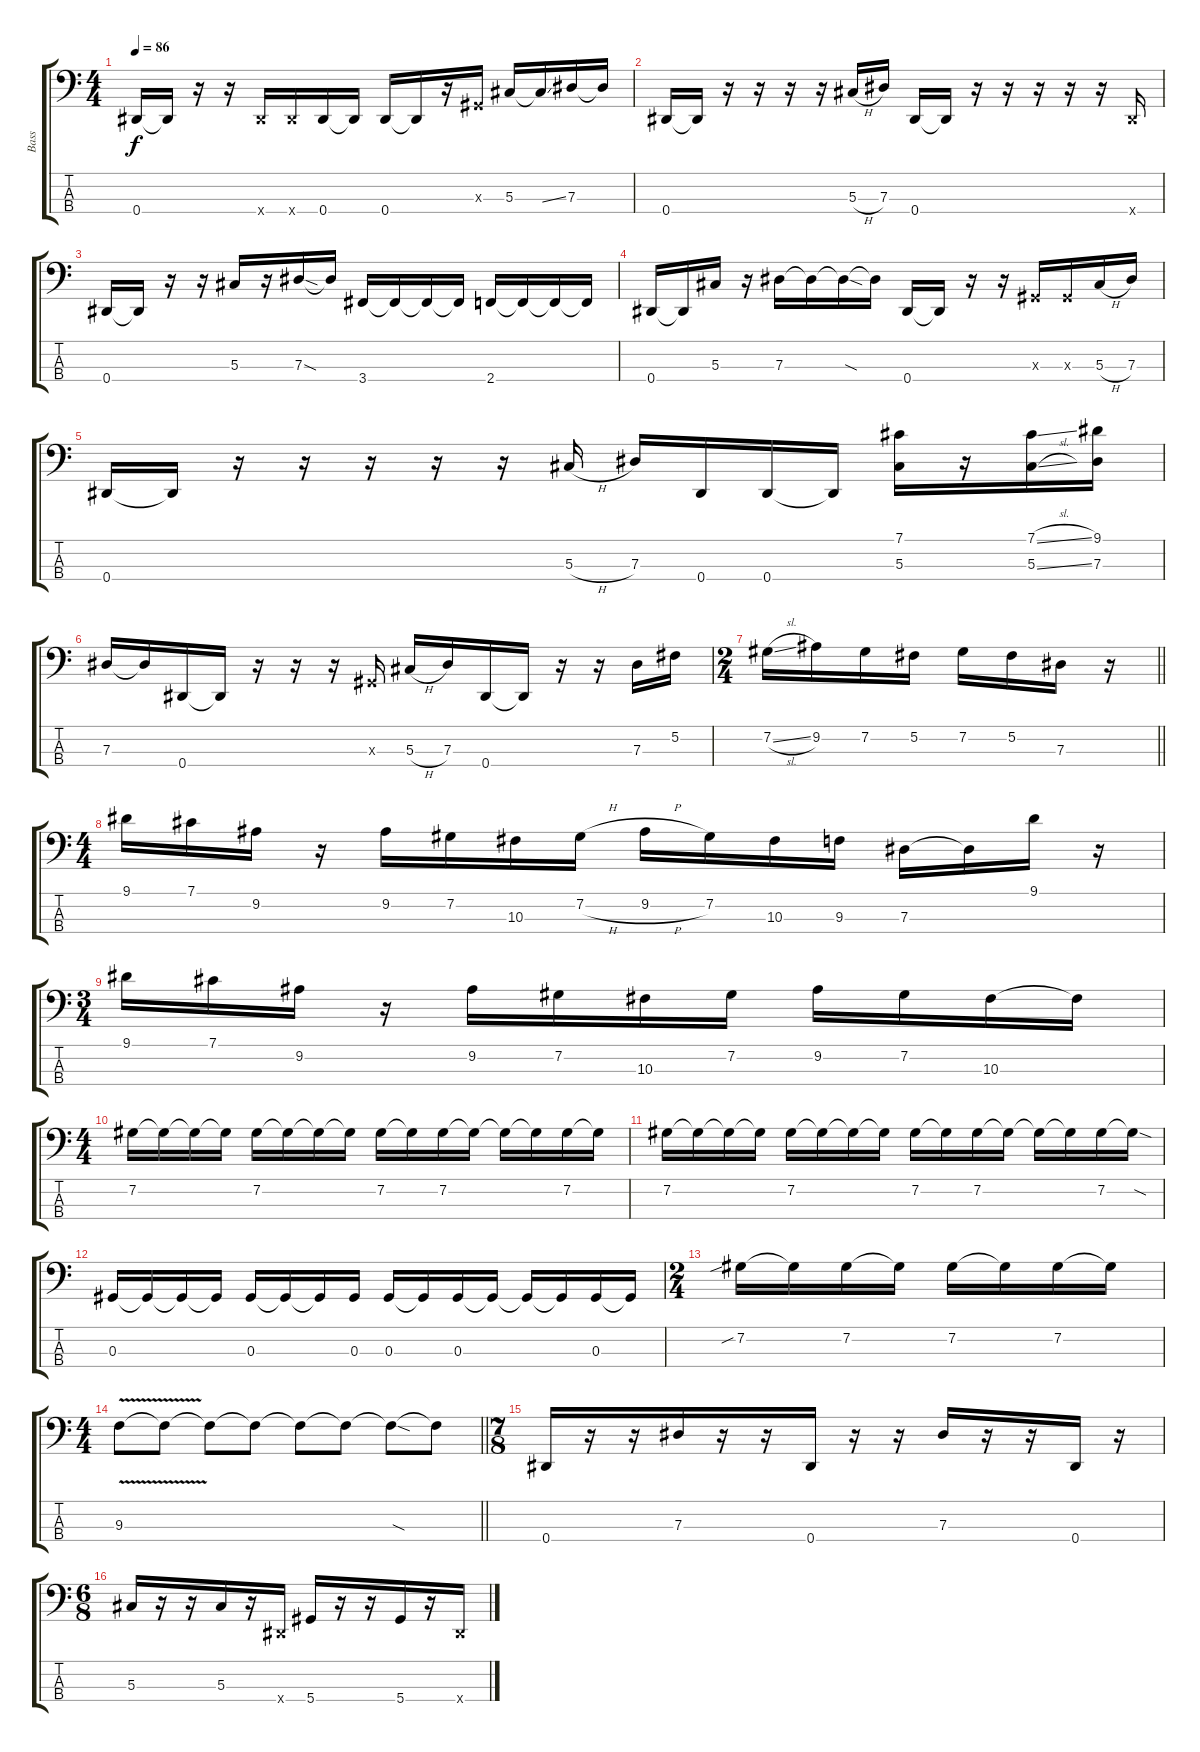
\track ("Bass" "Bass") {instrument electricbassfinger}
\staff {score tabs}
\tuning (Gb2 Db2 Ab1 Eb1) {hide}
\ts (4 4)
\tempo 86
\clef f4
\ks c
0.4.16{dy f} 0.4{t}.16 r.16 r.16 0.4{x}.16 0.4{x}.16 0.4.16 0.4{t}.16 0.4.16 0.4{t}.16 r.16 0.3{x}.16 5.3.16 5.3{ss t}.16 7.3.16 7.3{t}.16 |
0.4.16 0.4{t}.16 r.16 r.16 r.16 r.16 5.3{h}.16 7.3.16 0.4.16 0.4{t}.16 r.16 r.16 r.16 r.16 r.16 0.4{x}.16 |
0.4.16 0.4{t}.16 r.16 r.16 5.3.16 r.16 7.3{sod}.16 7.3{t}.16 3.4.16 3.4{t}.16 3.4{t}.16 3.4{t}.16 2.4.16 2.4{t}.16 2.4{t}.16 2.4{t}.16 |
0.4.16 0.4{t}.16 5.3.16 r.16 7.3.16 7.3{t}.16 7.3{sod t}.16 7.3{t}.16 0.4.16 0.4{t}.16 r.16 r.16 0.3{x}.16 0.3{x}.16 5.3{h}.16 7.3.16 |
0.4.16 0.4{t}.16 r.16 r.16 r.16 r.16 r.16 5.3{h}.16 7.3.16 0.4.16 0.4.16 0.4{t}.16 (7.1 5.3).16 r.16 (7.1{sl} 5.3{sl}).16 (9.1 7.3).16 |
7.3.16 7.3{t}.16 0.4.16 0.4{t}.16 r.16 r.16 r.16 0.3{x}.16 5.3{h}.16 7.3.16 0.4.16 0.4{t}.16 r.16 r.16 7.3.16 5.2.16 |
\ts (2 4)
\barLineRight lightlight
7.2{sl}.16 9.2.16 7.2.16 5.2.16 7.2.16 5.2.16 7.3.16 r.16 |
\ts (4 4)
9.1.16 7.1.16 9.2.16 r.16 9.2.16 7.2.16 10.3.16 7.2{h}.16 9.2{h}.16 7.2.16 10.3.16 9.3.16 7.3.16 7.3{t}.16 9.1.16 r.16 |
\ts (3 4)
9.1.16 7.1.16 9.2.16 r.16 9.2.16 7.2.16 10.3.16 7.2.16 9.2.16 7.2.16 10.3.16 10.3{t}.16 |
\ts (4 4)
7.2.16 7.2{t}.16 7.2{t}.16 7.2{t}.16 7.2.16 7.2{t}.16 7.2{t}.16 7.2{t}.16 7.2.16 7.2{t}.16 7.2.16 7.2{t}.16 7.2{t}.16 7.2{t}.16 7.2.16 7.2{t}.16 |
7.2.16 7.2{t}.16 7.2{t}.16 7.2{t}.16 7.2.16 7.2{t}.16 7.2{t}.16 7.2{t}.16 7.2.16 7.2{t}.16 7.2.16 7.2{t}.16 7.2{t}.16 7.2{t}.16 7.2.16 7.2{sod t}.16 |
0.3.16 0.3{t}.16 0.3{t}.16 0.3{t}.16 0.3.16 0.3{t}.16 0.3{t}.16 0.3.16 0.3.16 0.3{t}.16 0.3.16 0.3{t}.16 0.3{t}.16 0.3{t}.16 0.3.16 0.3{t}.16 |
\ts (2 4)
7.2{sib}.16 7.2{t}.16 7.2.16 7.2{t}.16 7.2.16 7.2{t}.16 7.2.16 7.2{t}.16 |
\ts (4 4)
\barLineRight lightlight
9.3{v}.8 9.3{t}.8 9.3{t}.8 9.3{t}.8 9.3{t}.8 9.3{t}.8 9.3{sod t}.8 9.3{t}.8 |
\ts (7 8)
0.4.16 r.16 r.16 7.3.16 r.16 r.16 0.4.16 r.16 r.16 7.3.16 r.16 r.16 0.4.16 r.16 |
\ts (6 8)
5.3.16 r.16 r.16 5.3.16 r.16 0.4{x}.16 5.4.16 r.16 r.16 5.4.16 r.16 0.4{x}.16
